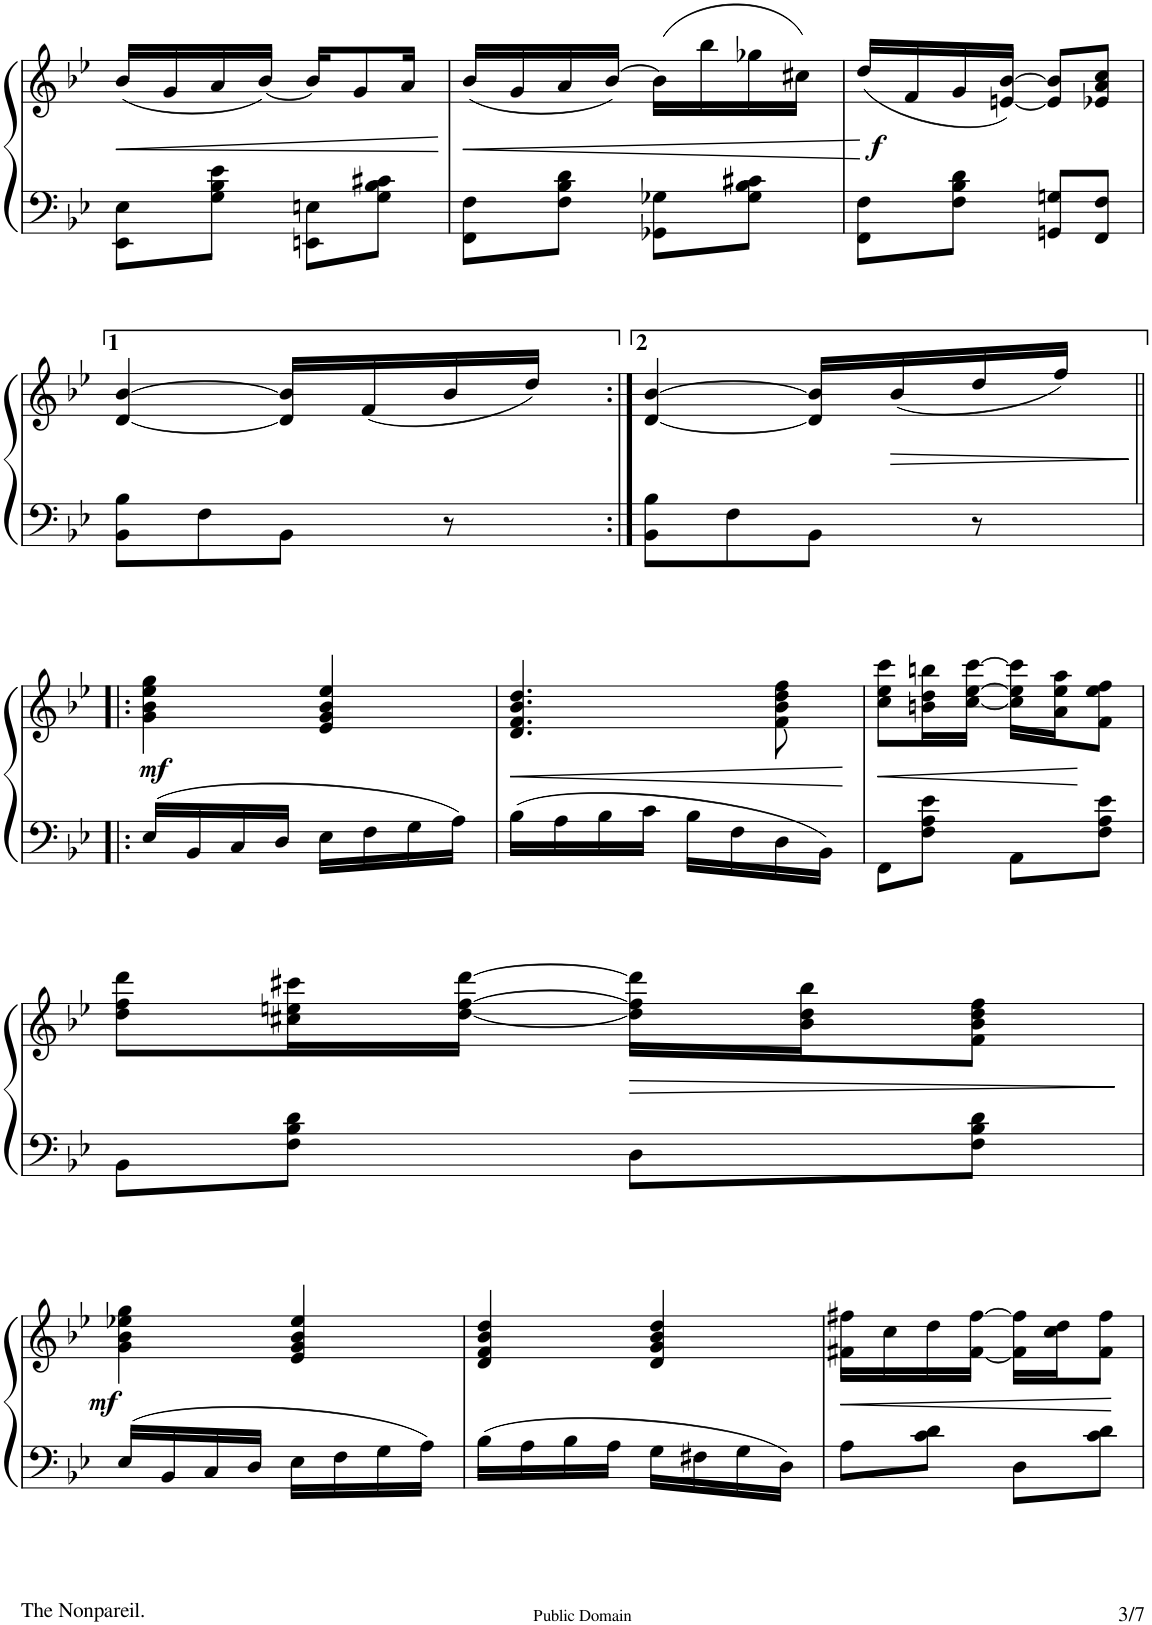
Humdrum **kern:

**kern	**kern	**dynam
*part1	*part1	*part1
*staff2	*staff1	*staff1/2
*I"Piano	*	*
*I'Pno.	*	*
!!LO:PB:g=z
*clefF4	*clefG2	*
*k[b-e-]	*k[b-e-]	*
*B-:	*B-:	*
*M2/4	*M2/4	*
=17	=17	=17
!	!	!LO:HP:b
8EE-\ 8E-\L	(16b-/LL	<
.	16g/	.
8G\ 8B-\ 8e-\J	16a/	.
.	[16b-/JJ)	.
8EEn\ 8En\L	16b-/KL]	.
.	8g/	.
8G\ 8B-\ 8c#X\J	.	.
.	16a/Jk	.
.	.	[
=18	=18	=18
!	!	!LO:HP:b
8FF\ 8F\L	(16b-/LL	<
.	16g/	.
8F\ 8B-\ 8d\J	16a/	.
.	[16b-/JJ)	.
8GG-X\ 8G-X\L	(16b-\LL]	.
.	16bb-\	.
8G-\ 8B-\ 8c#X\J	16gg-X\	.
.	16cc#X\JJ)	.
.	.	[
=19	=19	=19
!	!	!LO:DY:b
8FF\ 8F\L	(16dd/LL	f
.	16f/	.
8F\ 8B-\ 8d\J	16g/	.
.	[16en/ [16b-/JJ)	.
8GGn/ 8Gn/L	8e/] 8b-/]L	.
8FF/ 8F/J	8e-X/ 8a/ 8cc/J	.
!!LO:LB:g=z
=20	=20	=20
8BB-\ 8B-\L	[4d/ [4b-/	.
8F\	.	.
8BB-\J	16d/] 16b-/]LL	.
.	(16f/	.
8r	16b-/	.
.	16dd/JJ)	.
=21:|!	=21:|!	=21:|!
8BB-\ 8B-\L	[4d/ [4b-/	.
8F\	.	.
8BB-\J	16d/] 16b-/]LL	.
!	!	!LO:HP:b
.	(16b-/	>
8r	16dd/	.
.	16ff/JJ)	.
.	.	]
!!LO:LB:g=z
=22!|:	=22!|:	=22!|:
!	!	!LO:DY:b
16E-/LL	4g\ 4b-\ 4ee-\ 4gg\	mf
16BB-/	.	.
16C/	.	.
16D/JJ	.	.
16E-\LL	4e-/ 4g/ 4b-/ 4ee-/	.
16F\	.	.
16G\	.	.
16A\JJ	.	.
=23	=23	=23
!	!	!LO:HP:b
16B-\LL	4.d/ 4.f/ 4.b-/ 4.dd/	<
16A\	.	.
16B-\	.	.
16c\JJ	.	.
16B-\LL	.	.
16F\	.	.
16D\	8f\ 8b-\ 8dd\ 8ff\	.
16BB-\JJ	.	.
.	.	[
=24	=24	=24
!	!	!LO:HP:b
8FF\L	8cc\ 8ee-\ 8ccc\L	<
8F\ 8A\ 8e-\J	16bn\ 16dd\ 16bbn\L	.
.	[16cc\ [16ee-\ [16ccc\JJ	.
8AA\L	16cc\] 16ee-\] 16ccc\]LL	.
.	16a\ 16ee-\ 16aa\J	.
8F\ 8A\ 8e-\J	8f\ 8ee-\ 8ff\J	[
!!LO:LB:g=z
=25	=25	=25
8BB-\L	8dd\ 8ff\ 8ddd\L	.
8F\ 8B-\ 8d\J	16cc#X\ 16een\ 16ccc#X\L	.
.	[16dd\ [16ff\ [16ddd\JJ	.
!	!	!LO:HP:b
8D\L	16dd\] 16ff\] 16ddd\]LL	>
.	16b-\ 16dd\ 16bb-\J	.
8F\ 8B-\ 8d\J	8f\ 8b-\ 8dd\ 8ff\J	.
.	.	]
!!LO:LB:g=z
=26	=26	=26
!	!	!LO:DY:b
16E-/LL	4g\ 4b-\ 4ee-X\ 4gg\	mf
16BB-/	.	.
16C/	.	.
16D/JJ	.	.
16E-\LL	4e-/ 4g/ 4b-/ 4ee-/	.
16F\	.	.
16G\	.	.
16A\JJ	.	.
=27	=27	=27
16B-\LL	4d/ 4f/ 4b-/ 4dd/	.
16A\	.	.
16B-\	.	.
16A\JJ	.	.
16G\LL	4d/ 4g/ 4b-/ 4dd/	.
16F#X\	.	.
16G\	.	.
16D\JJ	.	.
=28	=28	=28
!	!	!LO:HP:b
8A\L	16f#X\ 16ff#X\LL	<
.	16cc\	.
8c\ 8d\J	16dd\	.
.	[16f#\ [16ff#\JJ	.
8D\L	16f#\] 16ff#\]LL	.
.	16cc\ 16dd\J	.
8c\ 8d\J	8f#\ 8ff#\J	.
.	.	[
=	=	=
*-	*-	*-
